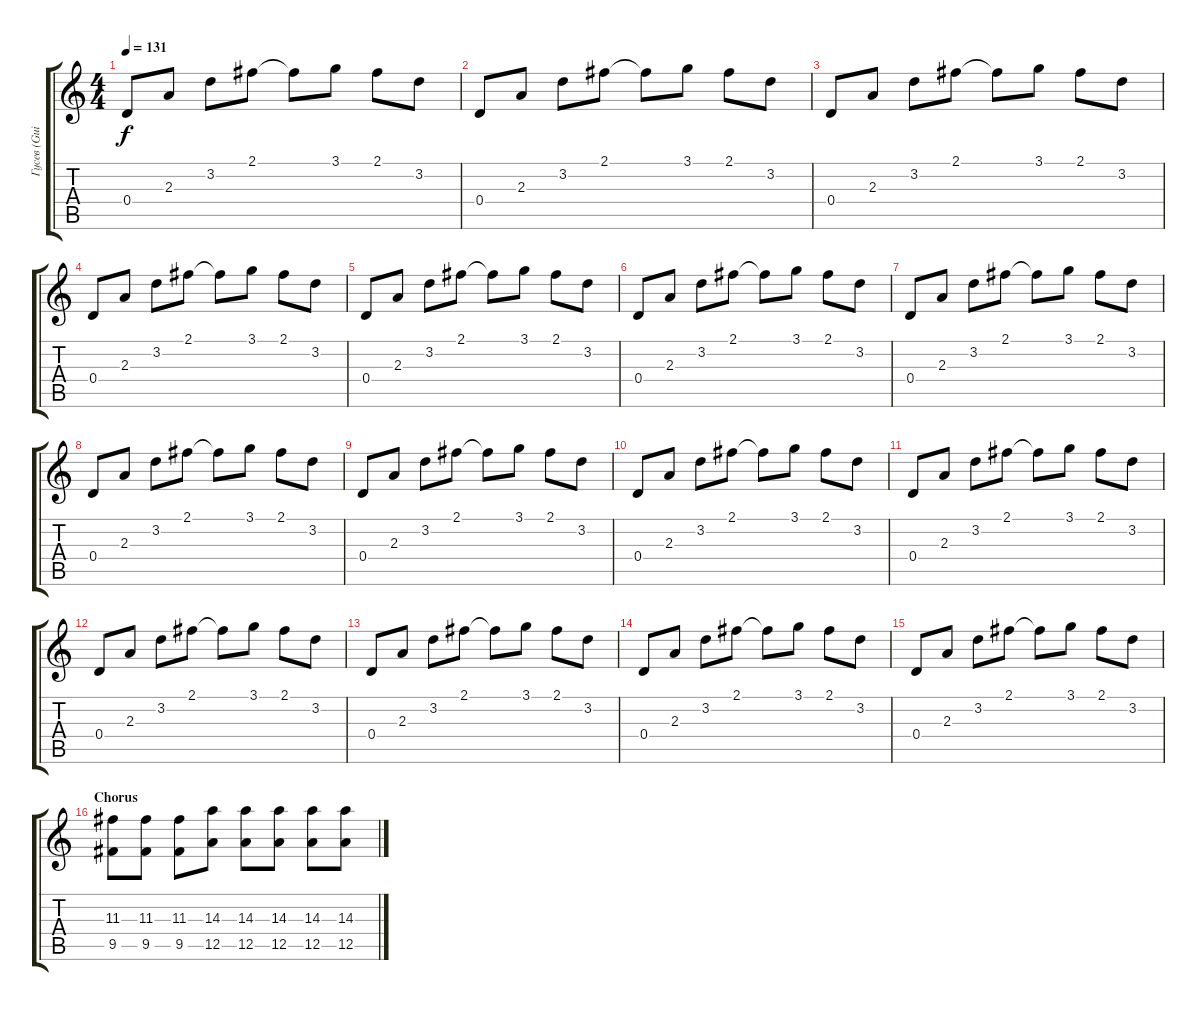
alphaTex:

\track ("Гусев (Guitar 1)" "Гусев (Gui") {instrument distortionguitar}
\staff {score tabs}
\tuning (E4 B3 G3 D3 A2 E2) {hide}
\ts (4 4)
\tempo 131
\clef g2
\ks c
0.4.8{dy f} 2.3.8 3.2.8 2.1.8 2.1{t}.8 3.1.8 2.1.8 3.2.8 |
0.4.8 2.3.8 3.2.8 2.1.8 2.1{t}.8 3.1.8 2.1.8 3.2.8 |
0.4.8 2.3.8 3.2.8 2.1.8 2.1{t}.8 3.1.8 2.1.8 3.2.8 |
0.4.8 2.3.8 3.2.8 2.1.8 2.1{t}.8 3.1.8 2.1.8 3.2.8 |
0.4.8 2.3.8 3.2.8 2.1.8 2.1{t}.8 3.1.8 2.1.8 3.2.8 |
0.4.8 2.3.8 3.2.8 2.1.8 2.1{t}.8 3.1.8 2.1.8 3.2.8 |
0.4.8 2.3.8 3.2.8 2.1.8 2.1{t}.8 3.1.8 2.1.8 3.2.8 |
0.4.8{instrument acousticguitarnylon} 2.3.8 3.2.8 2.1.8 2.1{t}.8 3.1.8 2.1.8 3.2.8 |
0.4.8 2.3.8 3.2.8 2.1.8 2.1{t}.8 3.1.8 2.1.8 3.2.8 |
0.4.8 2.3.8 3.2.8 2.1.8 2.1{t}.8 3.1.8 2.1.8 3.2.8 |
0.4.8 2.3.8 3.2.8 2.1.8 2.1{t}.8 3.1.8 2.1.8 3.2.8 |
0.4.8 2.3.8 3.2.8 2.1.8 2.1{t}.8 3.1.8 2.1.8 3.2.8 |
0.4.8 2.3.8 3.2.8 2.1.8 2.1{t}.8 3.1.8 2.1.8 3.2.8 |
0.4.8 2.3.8 3.2.8 2.1.8 2.1{t}.8 3.1.8 2.1.8 3.2.8 |
0.4.8 2.3.8 3.2.8 2.1.8 2.1{t}.8 3.1.8 2.1.8 3.2.8 |
\section ("" "Chorus")
(11.3 9.5).8{instrument distortionguitar} (11.3 9.5).8 (11.3 9.5).8 (14.3 12.5).8 (14.3 12.5).8 (14.3 12.5).8 (14.3 12.5).8 (14.3 12.5).8
